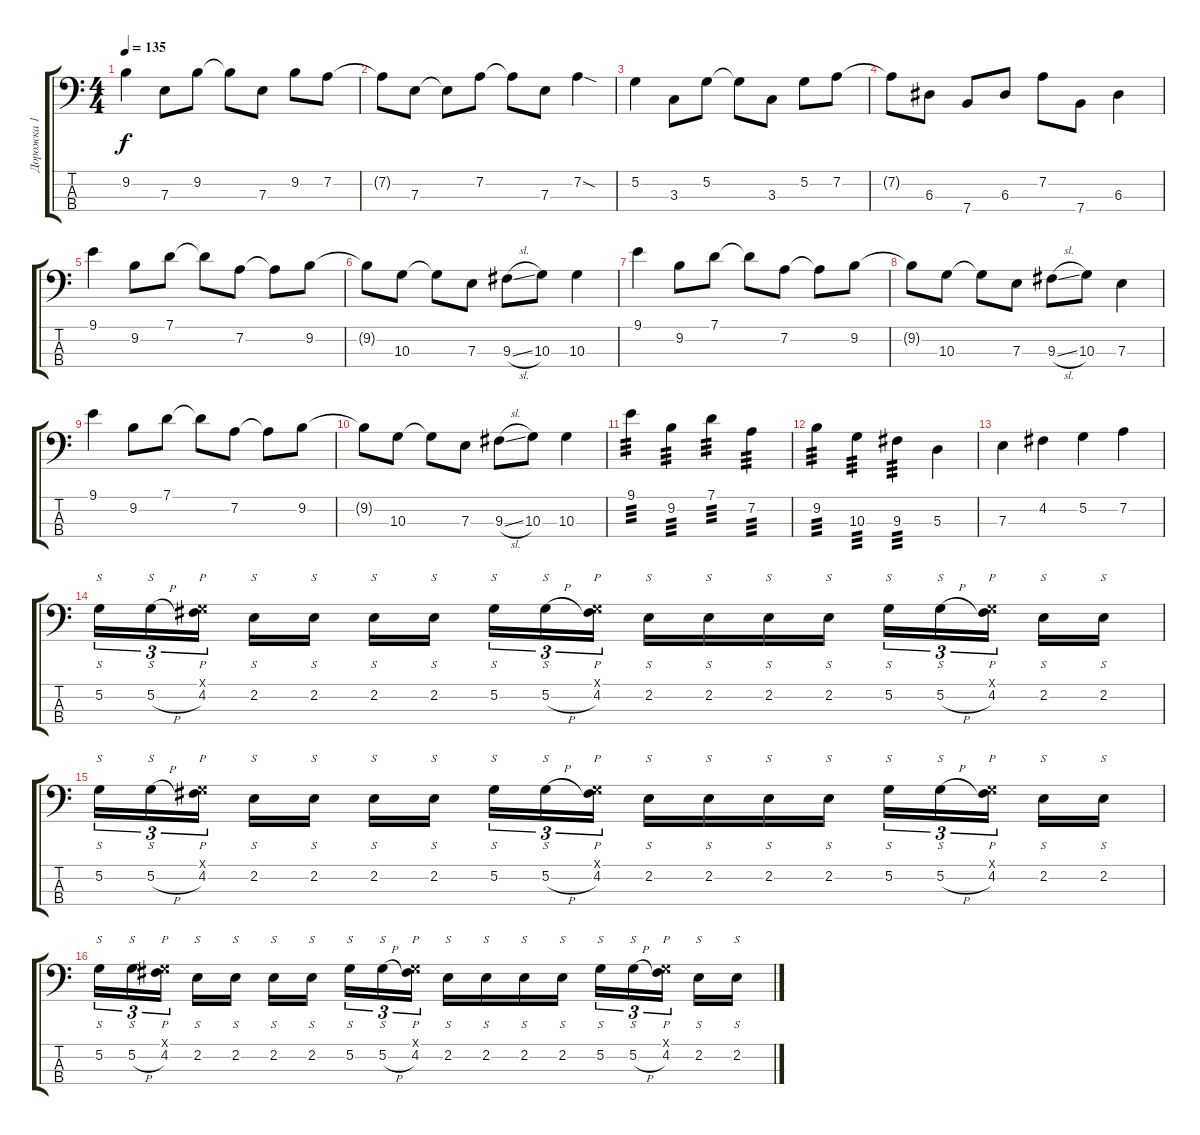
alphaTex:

\track ("Дорожка 1" "Дорожка 1") {instrument electricbassfinger}
\staff {score tabs}
\tuning (G2 D2 A1 E1) {hide}
\ts (4 4)
\tempo 135
\clef f4
\ks c
9.2.4{dy f} 7.3.8 9.2.8 9.2{t}.8 7.3.8 9.2.8 7.2.8 |
7.2{t}.8 7.3.8 7.3{t}.8 7.2.8 7.2{t}.8 7.3.8 7.2{sod}.4 |
5.2.4 3.3.8 5.2.8 5.2{t}.8 3.3.8 5.2.8 7.2.8 |
7.2{t}.8 6.3.8 7.4.8 6.3.8 7.2.8 7.4.8 6.3.4 |
9.1.4 9.2.8 7.1.8 7.1{t}.8 7.2.8 7.2{t}.8 9.2.8 |
9.2{t}.8 10.3.8 10.3{t}.8 7.3.8 9.3{sl}.8 10.3.8 10.3.4 |
9.1.4 9.2.8 7.1.8 7.1{t}.8 7.2.8 7.2{t}.8 9.2.8 |
9.2{t}.8 10.3.8 10.3{t}.8 7.3.8 9.3{sl}.8 10.3.8 7.3.4 |
9.1.4 9.2.8 7.1.8 7.1{t}.8 7.2.8 7.2{t}.8 9.2.8 |
9.2{t}.8 10.3.8 10.3{t}.8 7.3.8 9.3{sl}.8 10.3.8 10.3.4 |
9.1.4{tp 3} 9.2.4{tp 3} 7.1.4{tp 3} 7.2.4{tp 3} |
9.2.4{tp 3} 10.3.4{tp 3} 9.3.4{tp 3} 5.3.4 |
7.3.4 4.2.4 5.2.4 7.2.4 |
5.2.16{s tu (3 2) instrument slapbass1} 5.2{h}.16{s tu (3 2)} (0.1{x} 4.2).16{p tu (3 2) beam splitsecondary} 2.2.16{s} 2.2.16{s} 2.2.16{s} 2.2.16{s beam splitsecondary} 5.2.16{s tu (3 2)} 5.2{h}.16{s tu (3 2)} (0.1{x} 4.2).16{p tu (3 2)} 2.2.16{s} 2.2.16{s} 2.2.16{s} 2.2.16{s} 5.2.16{s tu (3 2)} 5.2{h}.16{s tu (3 2)} (0.1{x} 4.2).16{p tu (3 2) beam splitsecondary} 2.2.16{s} 2.2.16{s} |
5.2.16{s tu (3 2) instrument slapbass1} 5.2{h}.16{s tu (3 2)} (0.1{x} 4.2).16{p tu (3 2) beam splitsecondary} 2.2.16{s} 2.2.16{s} 2.2.16{s} 2.2.16{s beam splitsecondary} 5.2.16{s tu (3 2)} 5.2{h}.16{s tu (3 2)} (0.1{x} 4.2).16{p tu (3 2)} 2.2.16{s} 2.2.16{s} 2.2.16{s} 2.2.16{s} 5.2.16{s tu (3 2)} 5.2{h}.16{s tu (3 2)} (0.1{x} 4.2).16{p tu (3 2) beam splitsecondary} 2.2.16{s} 2.2.16{s} |
5.2.16{s tu (3 2) instrument slapbass1} 5.2{h}.16{s tu (3 2)} (0.1{x} 4.2).16{p tu (3 2) beam splitsecondary} 2.2.16{s} 2.2.16{s} 2.2.16{s} 2.2.16{s beam splitsecondary} 5.2.16{s tu (3 2)} 5.2{h}.16{s tu (3 2)} (0.1{x} 4.2).16{p tu (3 2)} 2.2.16{s} 2.2.16{s} 2.2.16{s} 2.2.16{s} 5.2.16{s tu (3 2)} 5.2{h}.16{s tu (3 2)} (0.1{x} 4.2).16{p tu (3 2) beam splitsecondary} 2.2.16{s} 2.2.16{s}
